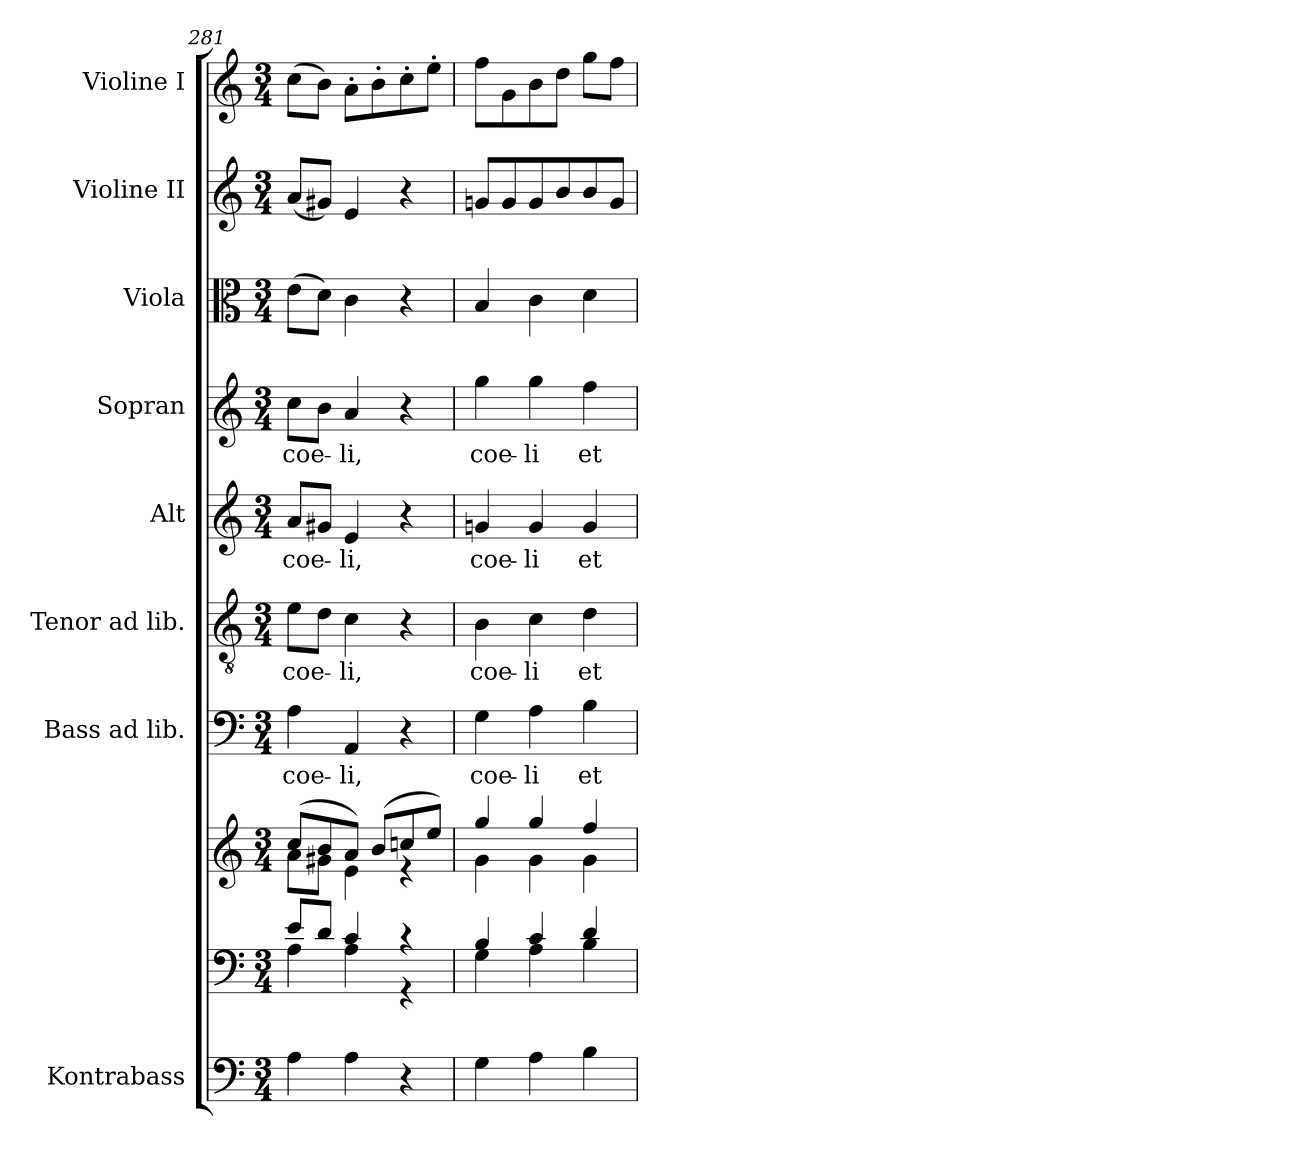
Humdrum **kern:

**kern	**kern	**kern	**kern	**text	**kern	**text	**kern	**text	**kern	**text	**kern	**kern	**kern
*part9	*part8	*part8	*part7	*part7	*part6	*part6	*part5	*part5	*part4	*part4	*part3	*part2	*part1
*staff10	*staff9	*staff8	*staff7	*staff7	*staff6	*staff6	*staff5	*staff5	*staff4	*staff4	*staff3	*staff2	*staff1
*I"Kontrabass	*	*	*I"Bass ad lib.	*	*I"Tenor ad lib.	*	*I"Alt	*	*I"Sopran	*	*I"Viola	*I"Violine II	*I"Violine I
*I'Kb.	*	*	*I'B.	*	*I'T.	*	*I'A.	*	*I'S.	*	*I'Vla.	*I'Vl. II	*I'Vl. I
*clefF4	*clefF4	*clefG2	*clefF4	*	*clefGv2	*	*clefG2	*	*clefG2	*	*clefC3	*clefG2	*clefG2
*ITrd7c12	*	*	*	*	*	*	*	*	*	*	*	*	*
*k[]	*k[]	*k[]	*k[]	*	*k[]	*	*k[]	*	*k[]	*	*k[]	*k[]	*k[]
*C:	*C:	*C:	*C:	*	*C:	*	*C:	*	*C:	*	*C:	*C:	*C:
*M3/4	*M3/4	*M3/4	*M3/4	*	*M3/4	*	*M3/4	*	*M3/4	*	*M3/4	*M3/4	*M3/4
=281	=281	=281	=281	=281	=281	=281	=281	=281	=281	=281	=281	=281	=281
*	*^	*^	*	*	*	*	*	*	*	*	*	*	*
!	!	!	!	!	!	!LO:LY:b	!	!LO:LY:b	!	!LO:LY:b	!	!LO:LY:b	!	!	!
4AA\	8e/L	4A\	(>8cc/L	8a\L	4A\	coe-	8e\L	coe-	8a/L	coe-	8cc\L	coe-	(>8e\L	(<8a/L	(>8cc\L
.	8d/J	.	8b/	8g#X\J	.	.	8d\J	.	8g#X/J	.	8b\J	.	8d\J)	8g#X/J)	8b\J)
!	!	!	!	!	!	!LO:LY:b	!	!LO:LY:b	!	!LO:LY:b	!	!LO:LY:b	!	!	!
4AA\	4c/	4A\	8a/J)	4e\	4AA/	-li,	4c\	-li,	4e/	-li,	4a/	-li,	4c\	4e/	8a'>\L
.	.	.	(>8b/L	.	.	.	.	.	.	.	.	.	.	.	8b'>\
4r	4r	4r	8ccn/	4re	4r	.	4r	.	4r	.	4r	.	4r	4r	8cc'>\
.	.	.	8ee/J)	.	.	.	.	.	.	.	.	.	.	.	8ee'>\J
=282	=282	=282	=282	=282	=282	=282	=282	=282	=282	=282	=282	=282	=282	=282	=282
!	!	!	!	!	!	!LO:LY:b	!	!LO:LY:b	!	!LO:LY:b	!	!LO:LY:b	!	!	!
4GG\	4B/	4G\	4gg/	4g\	4G\	coe-	4B\	coe-	4gn/	coe-	4gg\	coe-	4B/	8gn/L	8ff\L
.	.	.	.	.	.	.	.	.	.	.	.	.	.	8g/	8g\
!	!	!	!	!	!	!LO:LY:b	!	!LO:LY:b	!	!LO:LY:b	!	!LO:LY:b	!	!	!
4AA\	4c/	4A\	4gg/	4g\	4A\	-li	4c\	-li	4g/	-li	4gg\	-li	4c\	8g/	8b\
.	.	.	.	.	.	.	.	.	.	.	.	.	.	8b/	8dd\J
!	!	!	!	!	!	!LO:LY:b	!	!LO:LY:b	!	!LO:LY:b	!	!LO:LY:b	!	!	!
4BB\	4d/	4B\	4ff/	4g\	4B\	et	4d\	et	4g/	et	4ff\	et	4d\	8b/	8gg\L
.	.	.	.	.	.	.	.	.	.	.	.	.	.	8g/J	8ff\J
*	*v	*v	*	*	*	*	*	*	*	*	*	*	*	*	*
*	*	*v	*v	*	*	*	*	*	*	*	*	*	*	*
=	=	=	=	=	=	=	=	=	=	=	=	=	=
*-	*-	*-	*-	*-	*-	*-	*-	*-	*-	*-	*-	*-	*-
